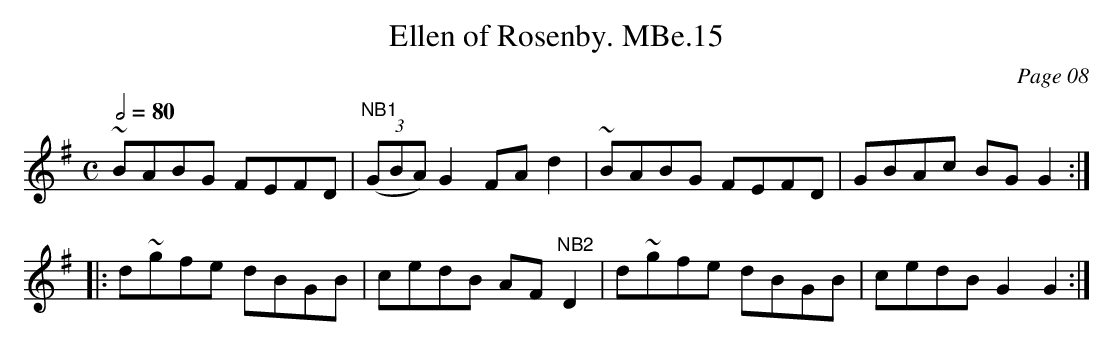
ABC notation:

X:1
C:Page 08
T:Ellen of Rosenby. MBe.15
M:C
L:1/8
Q:1/2=80
K:G
~BABG FEFD|"^NB1"(3(GBA) G2 FA d2|~BABG FEFD|GBAc BG G2:|
|:d~gfe dBGB|cedB AF "^NB2"D2|d~gfe dBGB|cedB G2 G2:|
